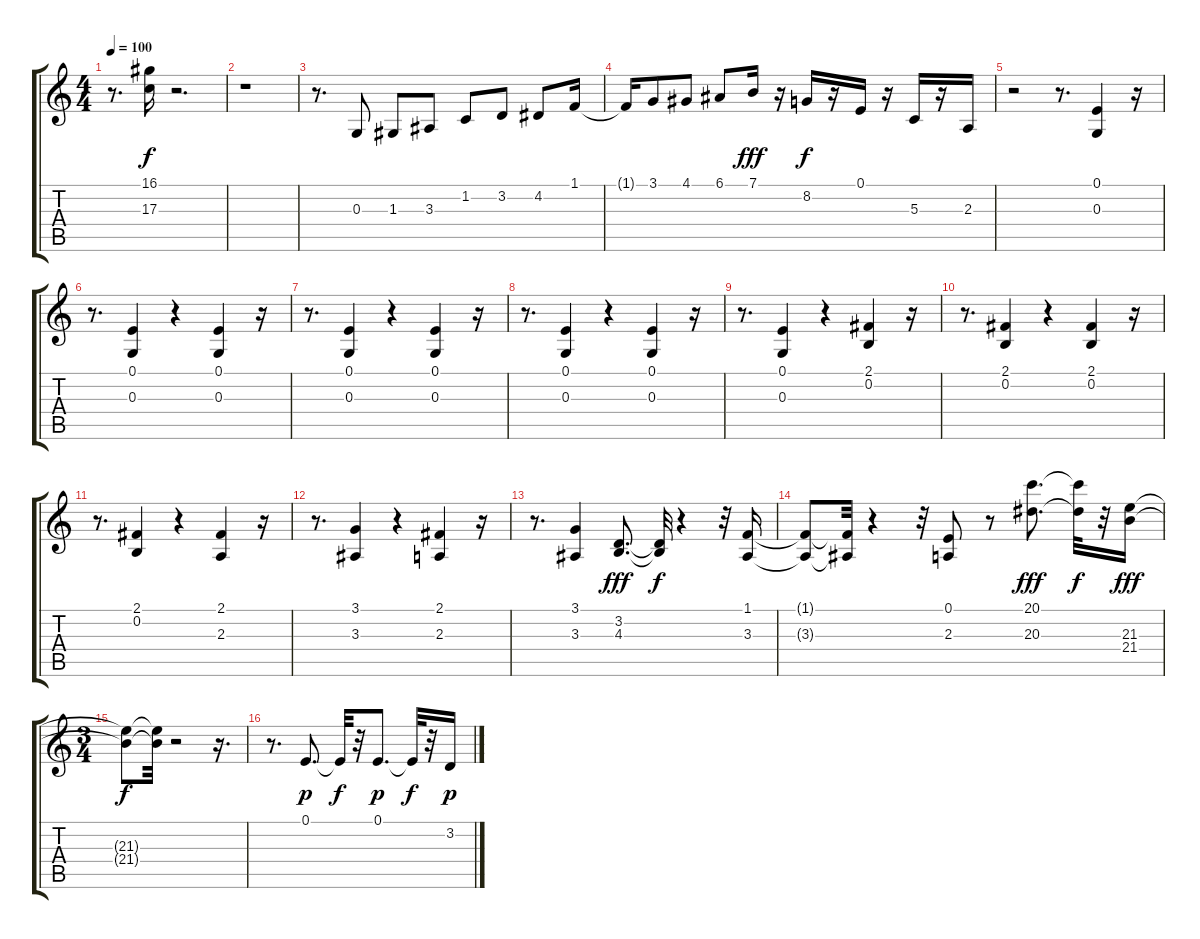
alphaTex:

\track "" {instrument stringensemble1}
\staff {score tabs}
\tuning (E4 B3 G3 D3 A2 E2) {hide}
\ts (4 4)
\tempo 100
\clef g2
\ks c
r.8{d dy f} (16.1 17.3).16 r.2{d} |
r.1 |
r.8{d} 0.3.8 1.3.8 3.3.8 1.2.8 3.2.8 4.2.8 1.1.16 |
1.1{t}.16 3.1.8 4.1.8 6.1.8 7.1.16{dy fff} r.16 8.2.16{dy f} r.16 0.1.16 r.16 5.3.16 r.16 2.3.16 |
r.2 r.8{d} (0.1 0.3).4 r.16 |
r.8{d} (0.1 0.3).4 r.4 (0.1 0.3).4 r.16 |
r.8{d} (0.1 0.3).4 r.4 (0.1 0.3).4 r.16 |
r.8{d} (0.1 0.3).4 r.4 (0.1 0.3).4 r.16 |
r.8{d} (0.1 0.3).4 r.4 (2.1 0.2).4 r.16 |
r.8{d} (2.1 0.2).4 r.4 (2.1 0.2).4 r.16 |
r.8{d} (2.1 0.2).4 r.4 (2.1 2.3).4 r.16 |
r.8{d} (3.1 3.3).4 r.4 (2.1 2.3).4 r.16 |
r.8{d} (3.1 3.3).4 (3.2 4.3).8{d dy fff} (3.2{t} 4.3{t}).32{dy f} r.4 r.32 (1.1 3.3).16 |
(1.1{t} 3.3{t}).8 (1.1{t} 3.3{t}).32 r.4 r.32 (0.1 2.3).8 r.8 (20.1 20.3).8{d dy fff} (20.1{t} 20.3{t}).32{dy f} r.32 (21.3 21.4).16{dy fff} |
\ts (3 4)
(21.3{t} 21.4{t}).8{dy f} (21.3{t} 21.4{t}).32 r.2 r.16{d} |
r.8{d} 0.1.8{d dy p instrument pizzicatostrings} 0.1{t}.32{dy f} r.32 0.1.8{d dy p} 0.1{t}.32{dy f} r.32 3.2.16{dy p}
